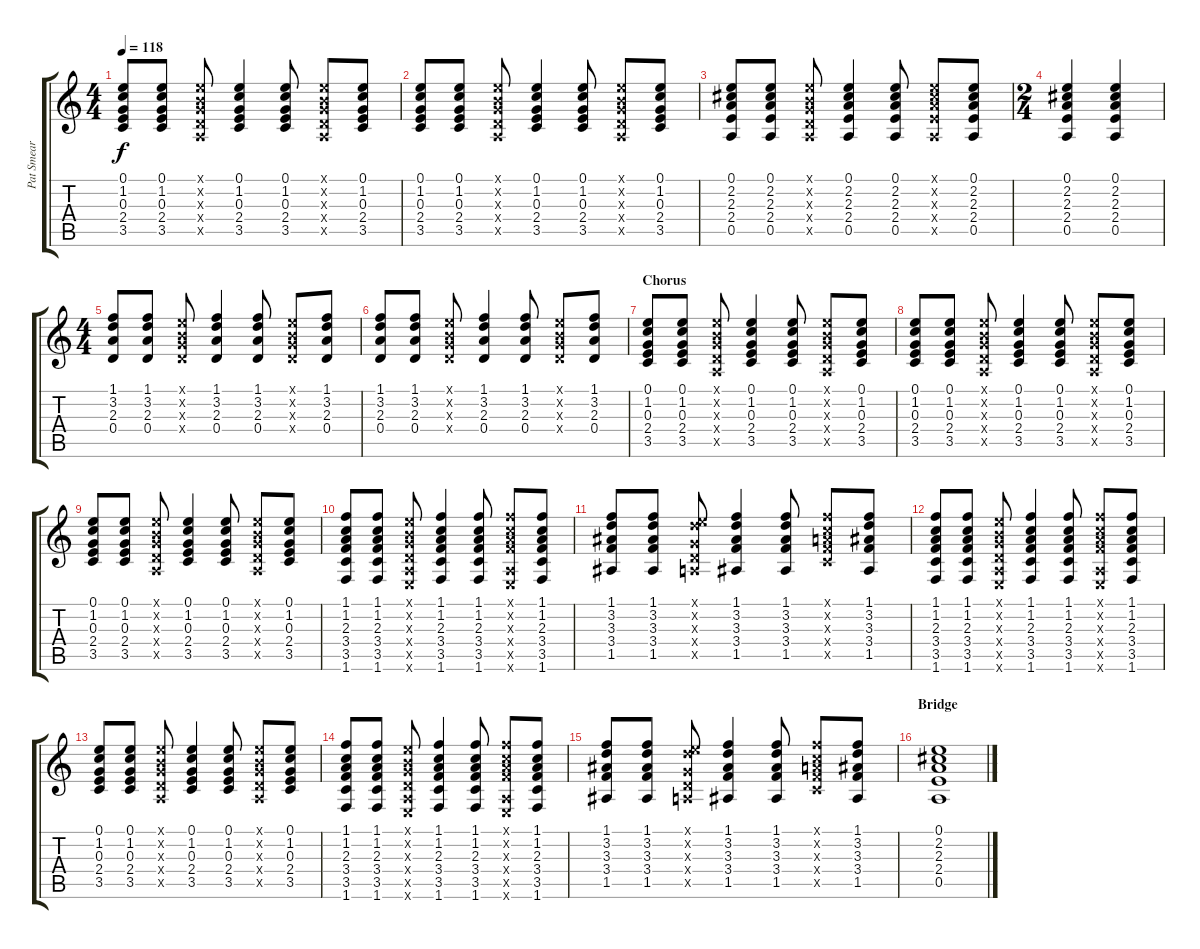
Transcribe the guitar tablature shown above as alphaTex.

\track ("Pat Smear - Acoustic Guitar (steel)" "Pat Smear ") {instrument acousticguitarsteel}
\staff {score tabs}
\tuning (E4 B3 G3 D3 A2 E2) {hide}
\ts (4 4)
\tempo 118
\clef g2
\ks c
(0.1 1.2 0.3 2.4 3.5).8{dy f} (0.1 1.2 0.3 2.4 3.5).8 (0.1{x} 0.2{x} 0.3{x} 0.4{x} 0.5{x}).8 (0.1 1.2 0.3 2.4 3.5).4 (0.1 1.2 0.3 2.4 3.5).8 (0.1{x} 0.2{x} 0.3{x} 0.4{x} 0.5{x}).8 (0.1 1.2 0.3 2.4 3.5).8 |
(0.1 1.2 0.3 2.4 3.5).8 (0.1 1.2 0.3 2.4 3.5).8 (0.1{x} 0.2{x} 0.3{x} 0.4{x} 0.5{x}).8 (0.1 1.2 0.3 2.4 3.5).4 (0.1 1.2 0.3 2.4 3.5).8 (0.1{x} 0.2{x} 0.3{x} 0.4{x} 0.5{x}).8 (0.1 1.2 0.3 2.4 3.5).8 |
(0.1 2.2 2.3 2.4 0.5).8 (0.1 2.2 2.3 2.4 0.5).8 (0.1{x} 0.2{x} 0.3{x} 0.4{x} 0.5{x}).8 (0.1 2.2 2.3 2.4 0.5).4 (0.1 2.2 2.3 2.4 0.5).8 (0.1{x} 2.2{x} 2.3{x} 2.4{x} 0.5{x}).8 (0.1 2.2 2.3 2.4 0.5).8 |
\ts (2 4)
(0.1 2.2 2.3 2.4 0.5).4 (0.1 2.2 2.3 2.4 0.5).4 |
\ts (4 4)
(1.1 3.2 2.3 0.4).8 (1.1 3.2 2.3 0.4).8 (0.1{x} 0.2{x} 0.3{x} 0.4{x}).8 (1.1 3.2 2.3 0.4).4 (1.1 3.2 2.3 0.4).8 (0.1{x} 0.2{x} 0.3{x} 0.4{x}).8 (1.1 3.2 2.3 0.4).8 |
(1.1 3.2 2.3 0.4).8 (1.1 3.2 2.3 0.4).8 (0.1{x} 0.2{x} 0.3{x} 0.4{x}).8 (1.1 3.2 2.3 0.4).4 (1.1 3.2 2.3 0.4).8 (0.1{x} 0.2{x} 0.3{x} 0.4{x}).8 (1.1 3.2 2.3 0.4).8 |
\section ("" "Chorus")
(0.1 1.2 0.3 2.4 3.5).8 (0.1 1.2 0.3 2.4 3.5).8 (0.1{x} 0.2{x} 0.3{x} 0.4{x} 0.5{x}).8 (0.1 1.2 0.3 2.4 3.5).4 (0.1 1.2 0.3 2.4 3.5).8 (0.1{x} 0.2{x} 0.3{x} 0.4{x} 0.5{x}).8 (0.1 1.2 0.3 2.4 3.5).8 |
(0.1 1.2 0.3 2.4 3.5).8 (0.1 1.2 0.3 2.4 3.5).8 (0.1{x} 0.2{x} 0.3{x} 0.4{x} 0.5{x}).8 (0.1 1.2 0.3 2.4 3.5).4 (0.1 1.2 0.3 2.4 3.5).8 (0.1{x} 0.2{x} 0.3{x} 0.4{x} 0.5{x}).8 (0.1 1.2 0.3 2.4 3.5).8 |
(0.1 1.2 0.3 2.4 3.5).8 (0.1 1.2 0.3 2.4 3.5).8 (0.1{x} 0.2{x} 0.3{x} 0.4{x} 0.5{x}).8 (0.1 1.2 0.3 2.4 3.5).4 (0.1 1.2 0.3 2.4 3.5).8 (0.1{x} 0.2{x} 0.3{x} 0.4{x} 0.5{x}).8 (0.1 1.2 0.3 2.4 3.5).8 |
(1.1 1.2 2.3 3.4 3.5 1.6).8 (1.1 1.2 2.3 3.4 3.5 1.6).8 (0.1{x} 0.2{x} 0.3{x} 0.4{x} 0.5{x} 0.6{x}).8 (1.1 1.2 2.3 3.4 3.5 1.6).4 (1.1 1.2 2.3 3.4 3.5 1.6).8 (1.1{x} 1.2{x} 2.3{x} 3.4{x} 0.5{x} 0.6{x}).8 (1.1 1.2 2.3 3.4 3.5 1.6).8 |
(1.1 3.2 3.3 3.4 1.5).8 (1.1 3.2 3.3 3.4 1.5).8 (0.1{x} 3.2{x} 0.3{x} 0.4{x} 0.5{x}).8 (1.1 3.2 3.3 3.4 1.5).4 (1.1 3.2 3.3 3.4 1.5).8 (1.1{x} 1.2{x} 2.3{x} 3.4{x} 3.5{x}).8 (1.1 3.2 3.3 3.4 1.5).8 |
(1.1 1.2 2.3 3.4 3.5 1.6).8 (1.1 1.2 2.3 3.4 3.5 1.6).8 (0.1{x} 0.2{x} 0.3{x} 0.4{x} 0.5{x} 0.6{x}).8 (1.1 1.2 2.3 3.4 3.5 1.6).4 (1.1 1.2 2.3 3.4 3.5 1.6).8 (1.1{x} 1.2{x} 2.3{x} 3.4{x} 0.5{x} 0.6{x}).8 (1.1 1.2 2.3 3.4 3.5 1.6).8 |
(0.1 1.2 0.3 2.4 3.5).8 (0.1 1.2 0.3 2.4 3.5).8 (0.1{x} 0.2{x} 0.3{x} 0.4{x} 0.5{x}).8 (0.1 1.2 0.3 2.4 3.5).4 (0.1 1.2 0.3 2.4 3.5).8 (0.1{x} 0.2{x} 0.3{x} 0.4{x} 0.5{x}).8 (0.1 1.2 0.3 2.4 3.5).8 |
(1.1 1.2 2.3 3.4 3.5 1.6).8 (1.1 1.2 2.3 3.4 3.5 1.6).8 (0.1{x} 0.2{x} 0.3{x} 0.4{x} 0.5{x} 0.6{x}).8 (1.1 1.2 2.3 3.4 3.5 1.6).4 (1.1 1.2 2.3 3.4 3.5 1.6).8 (1.1{x} 1.2{x} 2.3{x} 3.4{x} 0.5{x} 0.6{x}).8 (1.1 1.2 2.3 3.4 3.5 1.6).8 |
(1.1 3.2 3.3 3.4 1.5).8 (1.1 3.2 3.3 3.4 1.5).8 (0.1{x} 3.2{x} 0.3{x} 0.4{x} 0.5{x}).8 (1.1 3.2 3.3 3.4 1.5).4 (1.1 3.2 3.3 3.4 1.5).8 (1.1{x} 1.2{x} 2.3{x} 3.4{x} 3.5{x}).8 (1.1 3.2 3.3 3.4 1.5).8 |
\section ("" "Bridge")
(0.1 2.2 2.3 2.4 0.5).1{volume 12}
